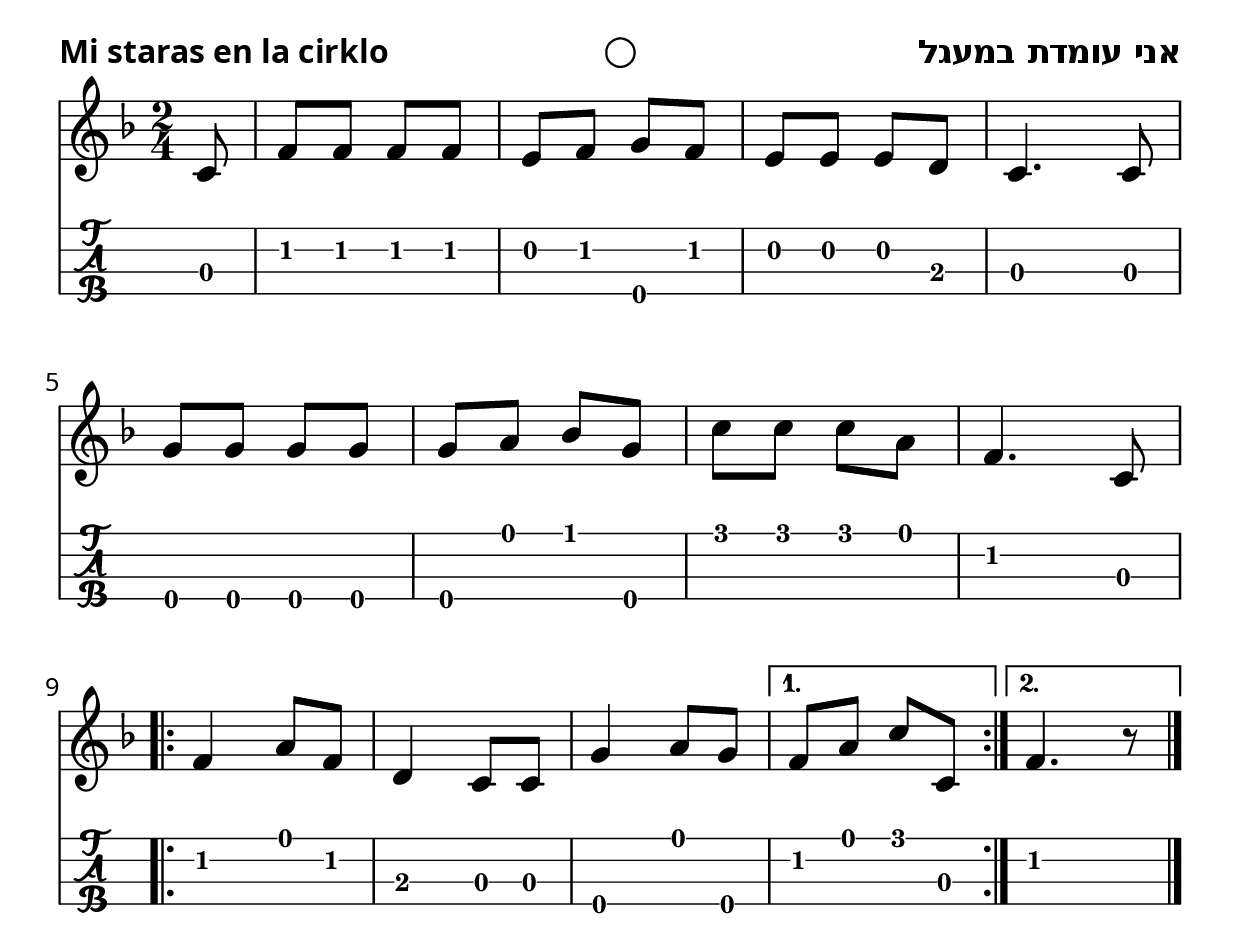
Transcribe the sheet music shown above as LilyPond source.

\include "../ĉiea.ly"

\header {
  titolo-xx     = ""
  titolo-he     = "אני עומדת במעגל"
  titolo-eo     = "Mi staras en la cirklo"
  komponisto-xx = ""
  komponisto-he = ""
  komponisto-eo = ""
  ikono         = "○"
}

\include "../titolo.ly"

melodio = {
   \key f \major
   \time 2/4
   \partial 8 {<c\3>8}
   <f\2>8 <f\2>8 <f\2>8 <f\2>8
   <e\2>8 <f\2>8 <g\4>8 <f\2>8
   <e\2>8 <e\2>8 <e\2>8 <d\3>8
   <c\3>4. <c\3>8
   \break
   <g\4>8 <g\4>8 <g\4>8 <g\4>8
   <g\4>8 <a\1>8 <bes\1>8 <g\4>8
   <c'\1>8 <c'\1>8 <c'\1>8 <a\1>8
   <f\2>4. <c\3>8
   \break
   \repeat volta 2 {
      <f\2>4 <a\1>8 <f\2>8
      <d\3>4 <c\3>8 <c\3>8
      <g\4>4 <a\1>8 <g\4>8
   }
   \alternative {
	 { <f\2>8 <a\1>8 <c'\1>8 <c\3>8 }
	 { <f\2>4. r8 }
   }
   \bar "|."
}

\include "../muziko.ly"
